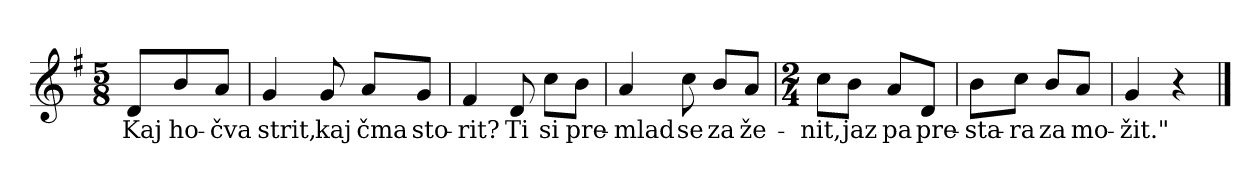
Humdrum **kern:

**kern	**text
*part1	*part1
*staff1	*staff1
*clefG2	*
*k[f#]	*
*G:	*
*M5/8	*
=	=
8d/L	Kaj
8b/	ho-
8a/J	-čva
=1	=1
4g/	strit,
8g/	kaj
8a/L	čma
8g/J	sto-
=2	=2
4f#/	-rit?
8d/	Ti
8cc\L	si
8b\J	pre-
=3	=3
4a/	-mlad
8cc\	se
8b/L	za
8a/J	že-
=4	=4
*M2/4	*
8cc\L	-nit,
8b\J	jaz
8a/L	pa
8d/J	pre-
=5	=5
8b\L	-sta-
8cc\J	-ra
8b/L	za
8a/J	mo-
=6	=6
4g/	-žit."
4r	.
==	==
*-	*-
